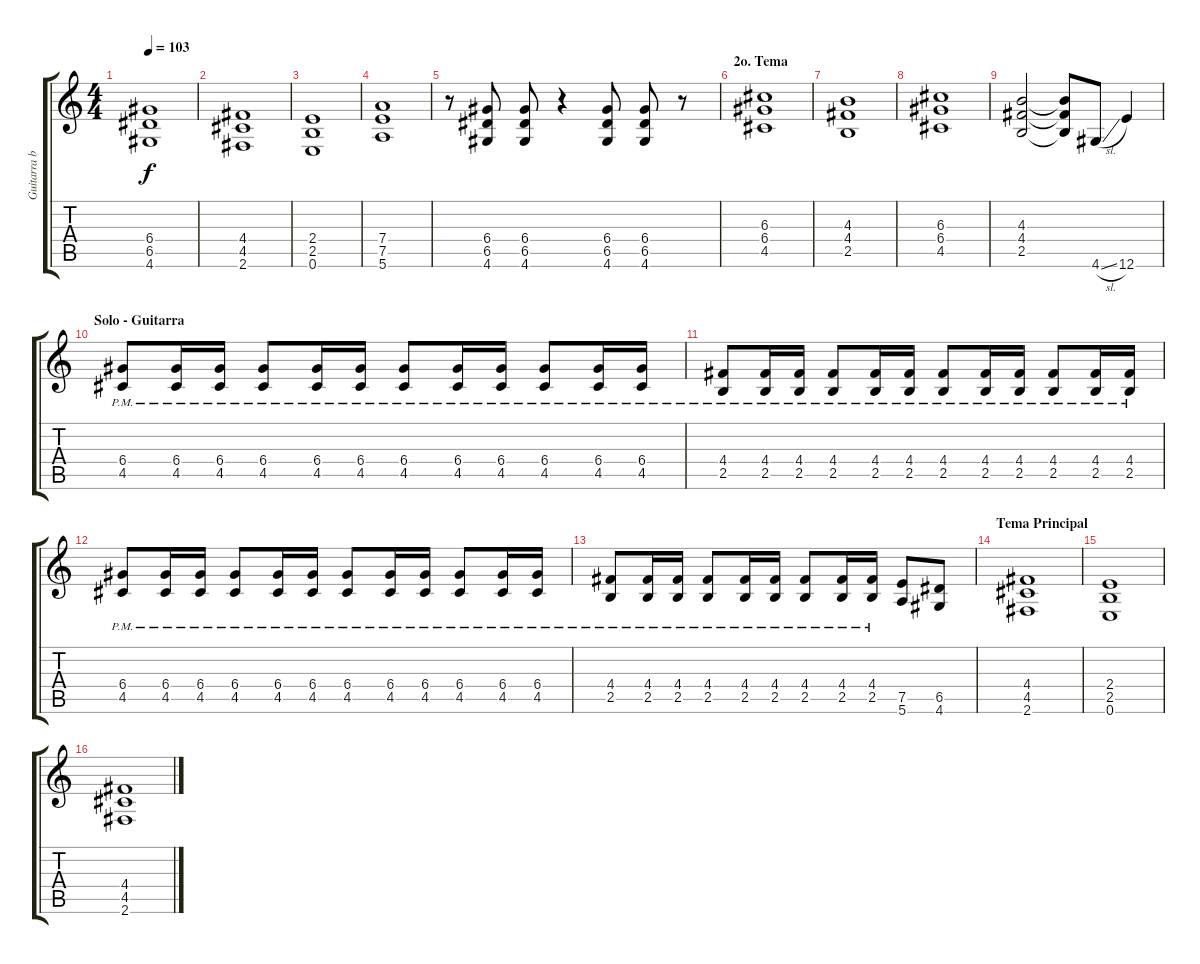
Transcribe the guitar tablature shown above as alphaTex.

\track ("Guitarra base" "Guitarra b") {instrument overdrivenguitar}
\staff {score tabs}
\tuning (E4 B3 G3 D3 A2 E2) {hide}
\ts (4 4)
\tempo 103
\clef g2
\ks c
(6.4 6.5 4.6).1{dy f} |
(4.4 4.5 2.6).1 |
(2.4 2.5 0.6).1 |
(7.4 7.5 5.6).1 |
r.8 (6.4 6.5 4.6).8 (6.4 6.5 4.6).8 r.4 (6.4 6.5 4.6).8 (6.4 6.5 4.6).8 r.8 |
\section ("" "2o. Tema")
(6.3 6.4 4.5).1 |
(4.3 4.4 2.5).1 |
(6.3 6.4 4.5).1 |
(4.3 4.4 2.5).2 (4.3{t} 4.4{t} 2.5{t}).8 4.6{sl}.8 12.6.4 |
\section ("" "Solo - Guitarra")
(6.4{pm} 4.5{pm}).8 (6.4{pm} 4.5{pm}).16 (6.4{pm} 4.5{pm}).16 (6.4{pm} 4.5{pm}).8 (6.4{pm} 4.5{pm}).16 (6.4{pm} 4.5{pm}).16 (6.4{pm} 4.5{pm}).8 (6.4{pm} 4.5{pm}).16 (6.4{pm} 4.5{pm}).16 (6.4{pm} 4.5{pm}).8 (6.4{pm} 4.5{pm}).16 (6.4{pm} 4.5{pm}).16 |
(4.4{pm} 2.5{pm}).8 (4.4{pm} 2.5{pm}).16 (4.4{pm} 2.5{pm}).16 (4.4{pm} 2.5{pm}).8 (4.4{pm} 2.5{pm}).16 (4.4{pm} 2.5{pm}).16 (4.4{pm} 2.5{pm}).8 (4.4{pm} 2.5{pm}).16 (4.4{pm} 2.5{pm}).16 (4.4{pm} 2.5{pm}).8 (4.4{pm} 2.5{pm}).16 (4.4{pm} 2.5{pm}).16 |
(6.4{pm} 4.5{pm}).8 (6.4{pm} 4.5{pm}).16 (6.4{pm} 4.5{pm}).16 (6.4{pm} 4.5{pm}).8 (6.4{pm} 4.5{pm}).16 (6.4{pm} 4.5{pm}).16 (6.4{pm} 4.5{pm}).8 (6.4{pm} 4.5{pm}).16 (6.4{pm} 4.5{pm}).16 (6.4{pm} 4.5{pm}).8 (6.4{pm} 4.5{pm}).16 (6.4{pm} 4.5{pm}).16 |
(4.4{pm} 2.5{pm}).8 (4.4{pm} 2.5{pm}).16 (4.4{pm} 2.5{pm}).16 (4.4{pm} 2.5{pm}).8 (4.4{pm} 2.5{pm}).16 (4.4{pm} 2.5{pm}).16 (4.4{pm} 2.5{pm}).8 (4.4{pm} 2.5{pm}).16 (4.4{pm} 2.5{pm}).16 (7.5 5.6).8 (6.5 4.6).8 |
\section ("" "Tema Principal")
(4.4 4.5 2.6).1 |
(2.4 2.5 0.6).1 |
(4.4 4.5 2.6).1
